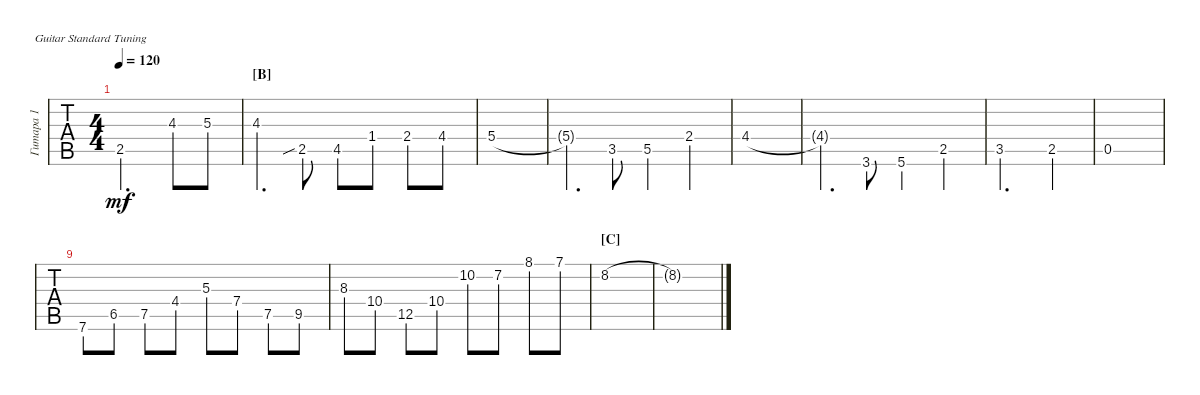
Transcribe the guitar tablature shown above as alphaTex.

\defaultSystemsLayout 4
\bracketExtendMode groupsimilarinstruments
\multiTrackTrackNamePolicy hidden
\firstSystemTrackNameMode fullname
\otherSystemsTrackNameMode fullname
\otherSystemsTrackNameOrientation horizontal
\defaultBarNumberDisplay FirstOfSystem
\track ("Гитара 1" "E-Gt") {multiBarRest instrument distortionguitar}
\staff {tabs}
\tuning (E4 B3 G3 D3 A2 E2)
\ts (4 4)
\tempo 120
\clef g2
\ks eminor
2.5.2{d dy mf} 4.3.8 5.3.8 |
\section ("B" "")
4.3.4{d} 2.5{sib}.8 4.5.8 1.4.8 2.4.8 4.4.8 |
5.4.1 |
5.4{t}.4{d} 3.5.8 5.5.4 2.4.4 |
4.4.1 |
4.4{t}.4{d} 3.6.8 5.6.4 2.5.4 |
3.5.2{d} 2.5.4 |
0.5.1 |
7.6.8 6.5.8 7.5.8 4.4.8 5.3.8 7.4.8 7.5.8 9.5.8 |
8.3.8 10.4.8 12.5.8 10.4.8 10.2.8 7.2.8 8.1.8 7.1.8 |
\section ("C" "")
8.2.1 |
8.2{t}.1
